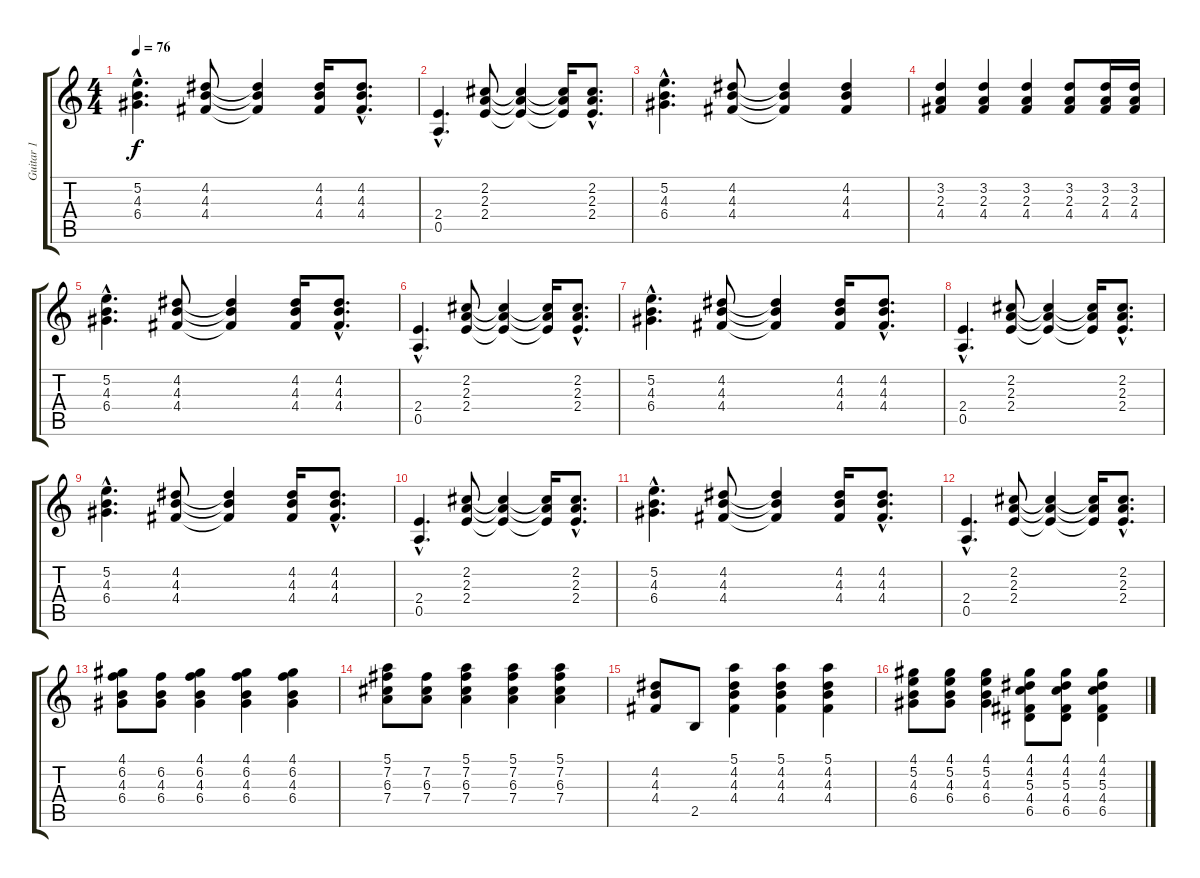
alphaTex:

\track ("Guitar 1" "Guitar 1") {instrument overdrivenguitar}
\staff {score tabs}
\tuning (E4 B3 G3 D3 A2 E2) {hide}
\ts (4 4)
\tempo 76
\clef g2
\ks c
(5.2{hac} 4.3{hac} 6.4{hac}).4{d dy f instrument overdrivenguitar} (4.2 4.3 4.4).8 (4.2{t} 4.3{t} 4.4{t}).4 (4.2 4.3 4.4).16 (4.2{hac} 4.3{hac} 4.4{hac}).8{d} |
(2.4{hac} 0.5{hac}).4{d} (2.2 2.3 2.4).8 (2.2{t} 2.3{t} 2.4{t}).4 (2.2{t} 2.3{t} 2.4{t}).16 (2.2{hac} 2.3{hac} 2.4{hac}).8{d} |
(5.2{hac} 4.3{hac} 6.4{hac}).4{d} (4.2 4.3 4.4).8 (4.2{t} 4.3{t} 4.4{t}).4 (4.2 4.3 4.4).4 |
(3.2 2.3 4.4).4 (3.2 2.3 4.4).4 (3.2 2.3 4.4).4 (3.2 2.3 4.4).8 (3.2 2.3 4.4).16 (3.2 2.3 4.4).16 |
(5.2{hac} 4.3{hac} 6.4{hac}).4{d} (4.2 4.3 4.4).8 (4.2{t} 4.3{t} 4.4{t}).4 (4.2 4.3 4.4).16 (4.2{hac} 4.3{hac} 4.4{hac}).8{d} |
(2.4{hac} 0.5{hac}).4{d} (2.2 2.3 2.4).8 (2.2{t} 2.3{t} 2.4{t}).4 (2.2{t} 2.3{t} 2.4{t}).16 (2.2{hac} 2.3{hac} 2.4{hac}).8{d} |
(5.2{hac} 4.3{hac} 6.4{hac}).4{d} (4.2 4.3 4.4).8 (4.2{t} 4.3{t} 4.4{t}).4 (4.2 4.3 4.4).16 (4.2{hac} 4.3{hac} 4.4{hac}).8{d} |
(2.4{hac} 0.5{hac}).4{d} (2.2 2.3 2.4).8 (2.2{t} 2.3{t} 2.4{t}).4 (2.2{t} 2.3{t} 2.4{t}).16 (2.2{hac} 2.3{hac} 2.4{hac}).8{d} |
(5.2{hac} 4.3{hac} 6.4{hac}).4{d} (4.2 4.3 4.4).8 (4.2{t} 4.3{t} 4.4{t}).4 (4.2 4.3 4.4).16 (4.2{hac} 4.3{hac} 4.4{hac}).8{d} |
(2.4{hac} 0.5{hac}).4{d} (2.2 2.3 2.4).8 (2.2{t} 2.3{t} 2.4{t}).4 (2.2{t} 2.3{t} 2.4{t}).16 (2.2{hac} 2.3{hac} 2.4{hac}).8{d} |
(5.2{hac} 4.3{hac} 6.4{hac}).4{d} (4.2 4.3 4.4).8 (4.2{t} 4.3{t} 4.4{t}).4 (4.2 4.3 4.4).16 (4.2{hac} 4.3{hac} 4.4{hac}).8{d} |
(2.4{hac} 0.5{hac}).4{d} (2.2 2.3 2.4).8 (2.2{t} 2.3{t} 2.4{t}).4 (2.2{t} 2.3{t} 2.4{t}).16 (2.2{hac} 2.3{hac} 2.4{hac}).8{d} |
(4.1 6.2 4.3 6.4).8 (6.2 4.3 6.4).8 (4.1 6.2 4.3 6.4).4 (4.1 6.2 4.3 6.4).4 (4.1 6.2 4.3 6.4).4 |
(5.1 7.2 6.3 7.4).8 (7.2 6.3 7.4).8 (5.1 7.2 6.3 7.4).4 (5.1 7.2 6.3 7.4).4 (5.1 7.2 6.3 7.4).4 |
(4.2 4.3 4.4).8 2.5.8 (5.1 4.2 4.3 4.4).4 (5.1 4.2 4.3 4.4).4 (5.1 4.2 4.3 4.4).4 |
(4.1 5.2 4.3 6.4).8 (4.1 5.2 4.3 6.4).8 (4.1 5.2 4.3 6.4).4 (4.1 4.2 5.3 4.4 6.5).8 (4.1 4.2 5.3 4.4 6.5).8 (4.1 4.2 5.3 4.4 6.5).4
